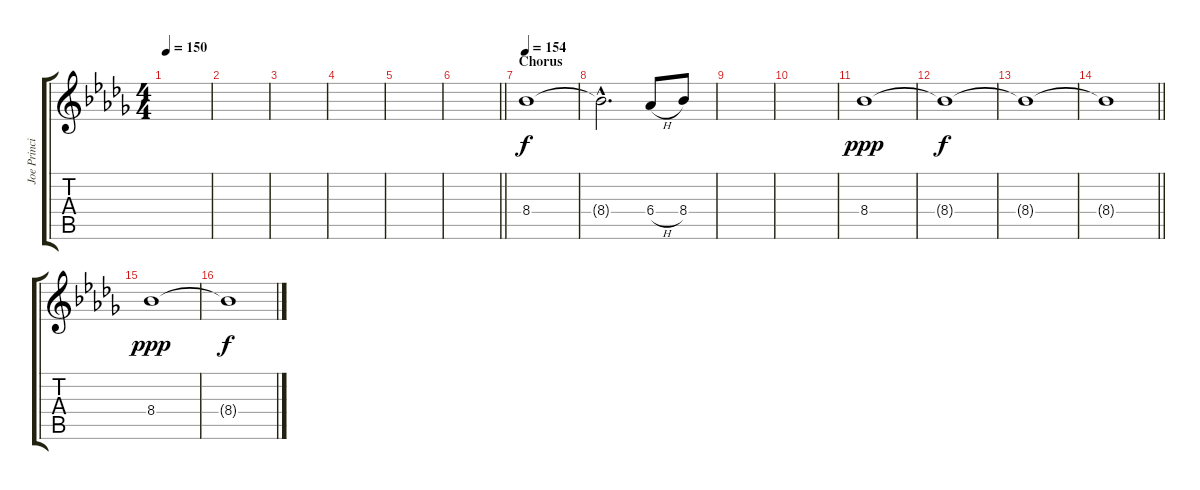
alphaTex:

\track ("Joe Principe - Vocals" "Joe Princi") {instrument distortionguitar}
\staff {score tabs}
\tuning (E4 B3 G3 D3 A2 E2) {hide}
\ts (4 4)
\tempo 150
\clef g2
\ks db
|
|
|
|
|
\barLineRight lightlight
|
\section ("" "Chorus")
\tempo 154
8.4.1 |
8.4{hac t}.2{d} 6.4{h}.8 8.4.8 |
|
|
8.4.1{dy ppp} |
8.4{t}.1{dy f} |
8.4{t}.1 |
\barLineRight lightlight
8.4{t}.1 |
8.4.1{dy ppp} |
8.4{t}.1{dy f}
